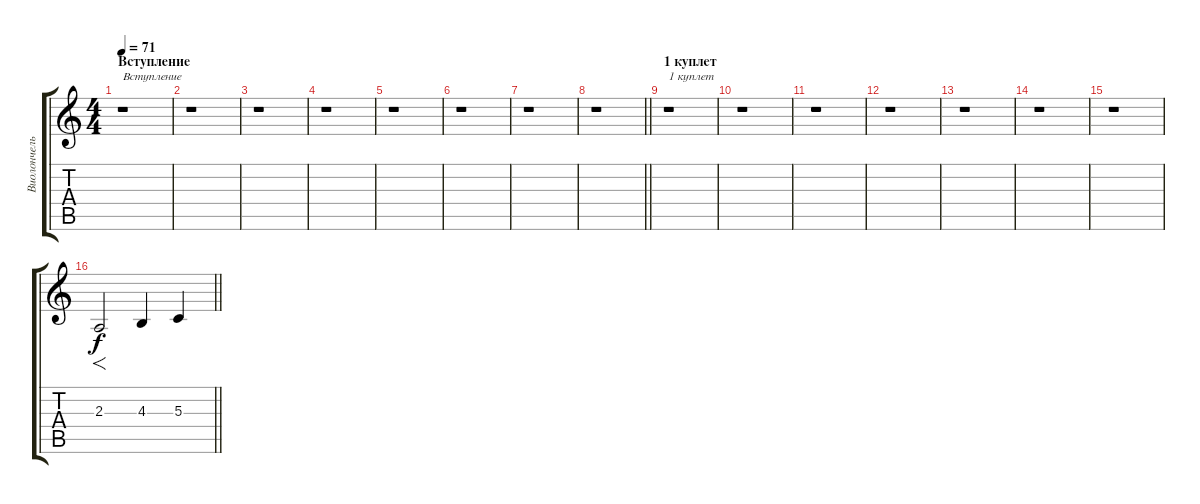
\track ("Виолончель" "Виолончель") {instrument viola}
\staff {score tabs}
\tuning (E4 B3 G3 D3 A2 E2) {hide}
\ts (4 4)
\section ("" "Вступление")
\tempo 71
\clef g2
\ks c
r.1{txt "Вступление" dy f instrument viola} |
r.1 |
r.1 |
r.1 |
r.1 |
r.1 |
r.1 |
\barLineRight lightlight
r.1 |
\section ("" "1 куплет")
r.1{txt "1 куплет"} |
r.1 |
r.1 |
r.1 |
r.1 |
r.1 |
r.1 |
\barLineRight lightlight
2.3.2{f} 4.3.4 5.3.4
